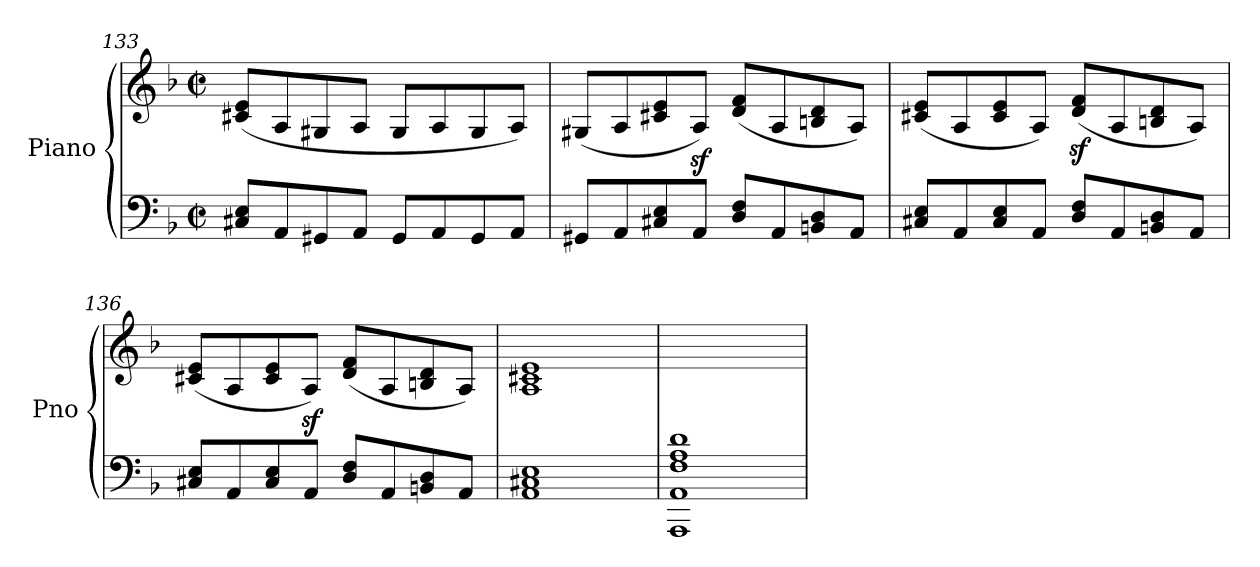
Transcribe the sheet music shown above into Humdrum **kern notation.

**kern	**kern	**dynam
*part1	*part1	*part1
*staff2	*staff1	*staff1/2
*I"Piano	*	*
*I'Pno	*	*
!!LO:LB:g=z
*clefF4	*clefG2	*
*k[b-]	*k[b-]	*
*M4/4	*M4/4	*
*met(c|)	*met(c|)	*
=133	=133	=133
8C#X/ 8E/L	(8c#X/ 8e/L	.
8AA/	8A/	.
8GG#X/	8G#X/	.
8AA/J	8A/J	.
8GG#/L	8G#/L	.
8AA/	8A/	.
8GG#/	8G#/	.
8AA/J	8A/J)	.
=134	=134	=134
8GG#X/L	(8G#X/L	.
8AA/	8A/	.
8C#X/ 8E/	8c#X/ 8e/	.
8AA/J	8Az</J)	.
8D/ 8F/L	(8d/ 8f/L	.
8AA/	8A/	.
8BBn/ 8D/	8Bn/ 8d/	.
8AA/J	8A/J)	.
=135	=135	=135
8C#X/ 8E/L	(8c#X/ 8e/L	.
8AA/	8A/	.
8C#/ 8E/	8c#/ 8e/	.
8AA/J	8A/J)	.
8D/ 8F/L	(8d/z< 8f/z<L	.
8AA/	8A/	.
8BBn/ 8D/	8Bn/ 8d/	.
8AA/J	8A/J)	.
!!LO:LB:g=z
=136	=136	=136
8C#X/ 8E/L	(8c#X/ 8e/L	.
8AA/	8A/	.
8C#/ 8E/	8c#/ 8e/	.
8AA/J	8Az</J)	.
8D/ 8F/L	(8d/ 8f/L	.
8AA/	8A/	.
8BBn/ 8D/	8Bn/ 8d/	.
8AA/J	8A/J)	.
=137	=137	=137
1AA 1C#X 1E	1A 1c#X 1e	.
!!LO:LB:g=z
=138	=138	=138
*^	*	*
!	!	!	!LO:DY:b
1F 1A 1d	1AAA 1AA	1ryy	other-dynamics
*v	*v	*	*
=	=	=
*-	*-	*-
